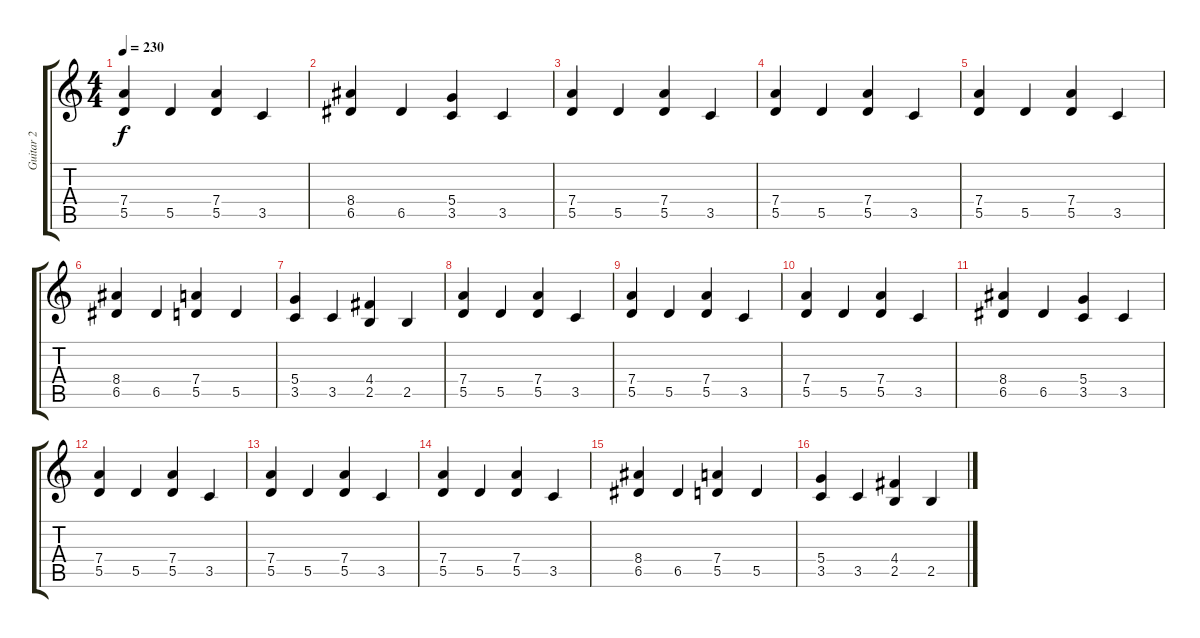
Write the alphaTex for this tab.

\track ("Guitar 2" "Guitar 2") {instrument distortionguitar}
\staff {score tabs}
\tuning (E4 B3 G3 D3 A2 E2) {hide}
\ts (4 4)
\tempo 230
\clef g2
\ks c
(7.4 5.5).4{dy f} 5.5.4 (7.4 5.5).4 3.5.4 |
(8.4 6.5).4 6.5.4 (5.4 3.5).4 3.5.4 |
(7.4 5.5).4 5.5.4 (7.4 5.5).4 3.5.4 |
(7.4 5.5).4 5.5.4 (7.4 5.5).4 3.5.4 |
(7.4 5.5).4 5.5.4 (7.4 5.5).4 3.5.4 |
(8.4 6.5).4 6.5.4 (7.4 5.5).4 5.5.4 |
(5.4 3.5).4 3.5.4 (4.4 2.5).4 2.5.4 |
(7.4 5.5).4 5.5.4 (7.4 5.5).4 3.5.4 |
(7.4 5.5).4 5.5.4 (7.4 5.5).4 3.5.4 |
(7.4 5.5).4 5.5.4 (7.4 5.5).4 3.5.4 |
(8.4 6.5).4 6.5.4 (5.4 3.5).4 3.5.4 |
(7.4 5.5).4 5.5.4 (7.4 5.5).4 3.5.4 |
(7.4 5.5).4 5.5.4 (7.4 5.5).4 3.5.4 |
(7.4 5.5).4 5.5.4 (7.4 5.5).4 3.5.4 |
(8.4 6.5).4 6.5.4 (7.4 5.5).4 5.5.4 |
(5.4 3.5).4 3.5.4 (4.4 2.5).4 2.5.4
